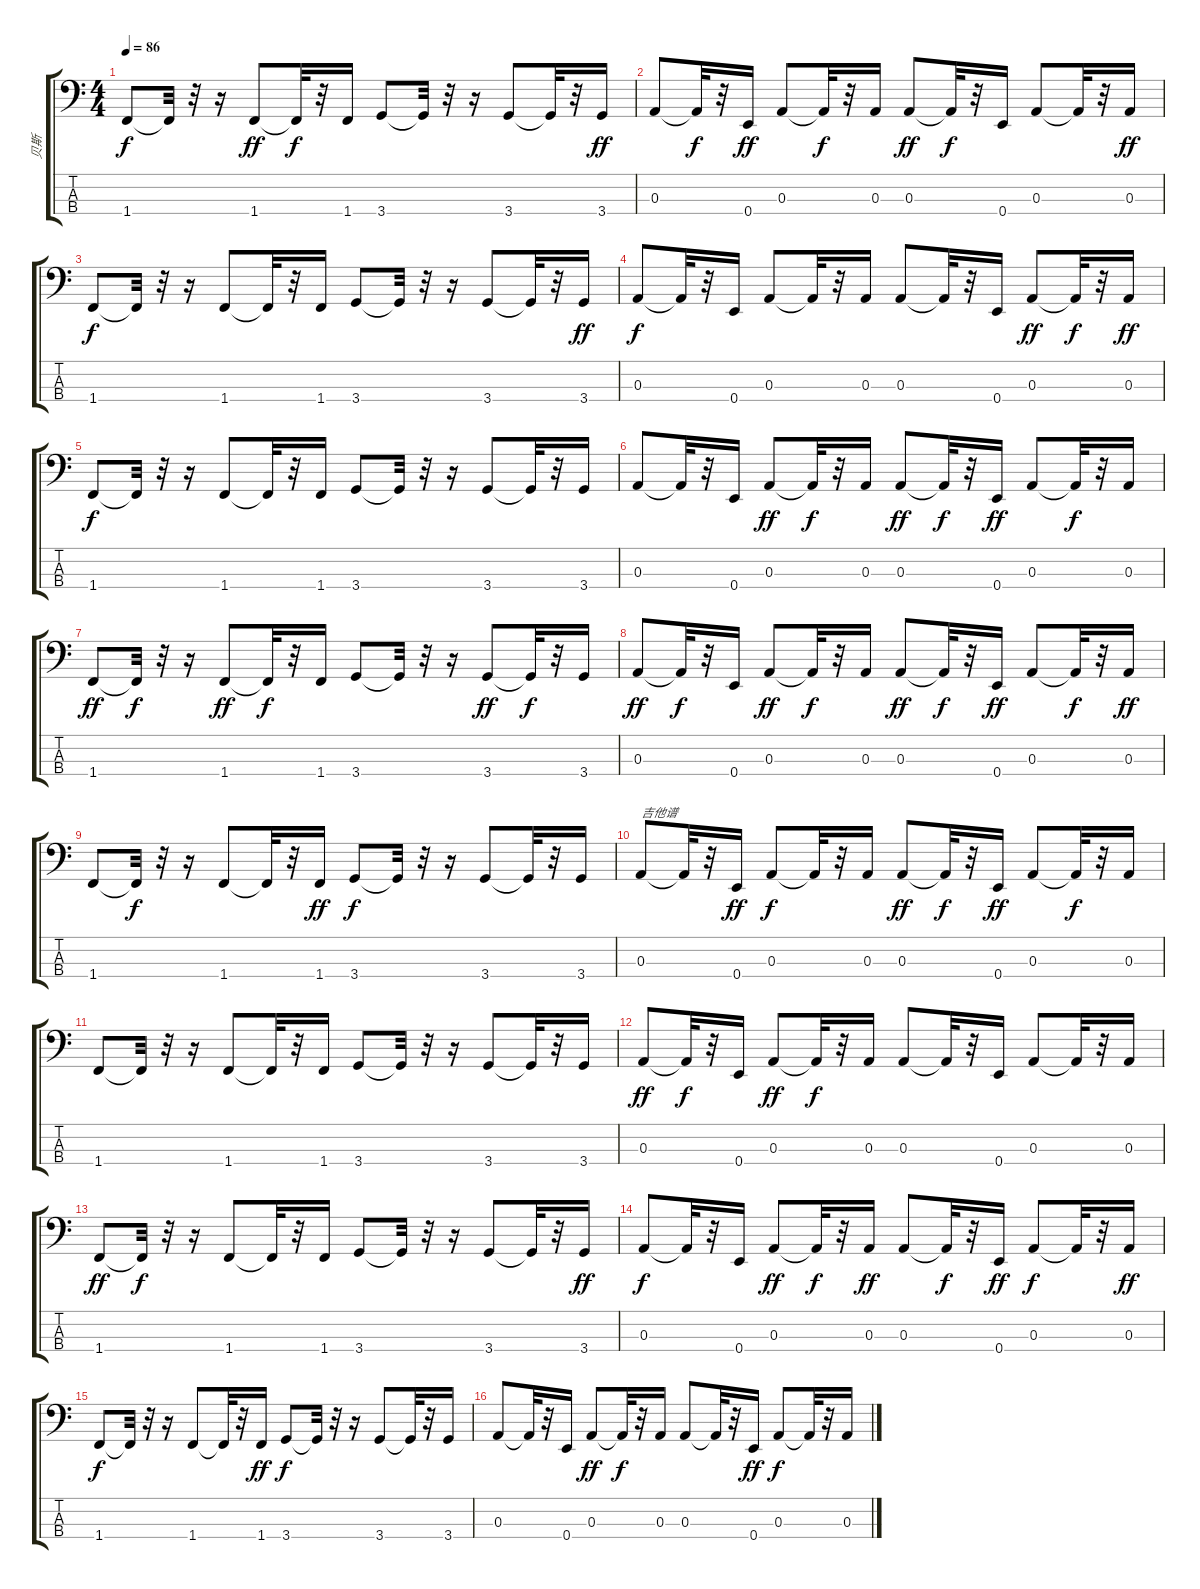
\track ("贝斯" "贝斯") {instrument electricbasspick}
\staff {score tabs}
\tuning (G2 D2 A1 E1) {hide}
\ts (4 4)
\tempo 86
\clef f4
\ks c
1.4.8{dy f} 1.4{t}.32 r.32 r.16 1.4.8{dy ff} 1.4{t}.32{dy f} r.32 1.4.16 3.4.8 3.4{t}.32 r.32 r.16 3.4.8 3.4{t}.32 r.32 3.4.16{dy ff} |
0.3.8 0.3{t}.32{dy f} r.32 0.4.16{dy ff} 0.3.8 0.3{t}.32{dy f} r.32 0.3.16 0.3.8{dy ff} 0.3{t}.32{dy f} r.32 0.4.16 0.3.8 0.3{t}.32 r.32 0.3.16{dy ff} |
1.4.8{dy f} 1.4{t}.32 r.32 r.16 1.4.8 1.4{t}.32 r.32 1.4.16 3.4.8 3.4{t}.32 r.32 r.16 3.4.8 3.4{t}.32 r.32 3.4.16{dy ff} |
0.3.8{dy f} 0.3{t}.32 r.32 0.4.16 0.3.8 0.3{t}.32 r.32 0.3.16 0.3.8 0.3{t}.32 r.32 0.4.16 0.3.8{dy ff} 0.3{t}.32{dy f} r.32 0.3.16{dy ff} |
1.4.8{dy f} 1.4{t}.32 r.32 r.16 1.4.8 1.4{t}.32 r.32 1.4.16 3.4.8 3.4{t}.32 r.32 r.16 3.4.8 3.4{t}.32 r.32 3.4.16 |
0.3.8 0.3{t}.32 r.32 0.4.16 0.3.8{dy ff} 0.3{t}.32{dy f} r.32 0.3.16 0.3.8{dy ff} 0.3{t}.32{dy f} r.32 0.4.16{dy ff} 0.3.8 0.3{t}.32{dy f} r.32 0.3.16 |
1.4.8{dy ff} 1.4{t}.32{dy f} r.32 r.16 1.4.8{dy ff} 1.4{t}.32{dy f} r.32 1.4.16 3.4.8 3.4{t}.32 r.32 r.16 3.4.8{dy ff} 3.4{t}.32{dy f} r.32 3.4.16 |
0.3.8{dy ff} 0.3{t}.32{dy f} r.32 0.4.16 0.3.8{dy ff} 0.3{t}.32{dy f} r.32 0.3.16 0.3.8{dy ff} 0.3{t}.32{dy f} r.32 0.4.16{dy ff} 0.3.8 0.3{t}.32{dy f} r.32 0.3.16{dy ff} |
1.4.8 1.4{t}.32{dy f} r.32 r.16 1.4.8 1.4{t}.32 r.32 1.4.16{dy ff} 3.4.8{dy f} 3.4{t}.32 r.32 r.16 3.4.8 3.4{t}.32 r.32 3.4.16 |
0.3.8{txt "吉他谱"} 0.3{t}.32 r.32 0.4.16{dy ff} 0.3.8{dy f} 0.3{t}.32 r.32 0.3.16 0.3.8{dy ff} 0.3{t}.32{dy f} r.32 0.4.16{dy ff} 0.3.8 0.3{t}.32{dy f} r.32 0.3.16 |
1.4.8 1.4{t}.32 r.32 r.16 1.4.8 1.4{t}.32 r.32 1.4.16 3.4.8 3.4{t}.32 r.32 r.16 3.4.8 3.4{t}.32 r.32 3.4.16 |
0.3.8{dy ff} 0.3{t}.32{dy f} r.32 0.4.16 0.3.8{dy ff} 0.3{t}.32{dy f} r.32 0.3.16 0.3.8 0.3{t}.32 r.32 0.4.16 0.3.8 0.3{t}.32 r.32 0.3.16 |
1.4.8{dy ff} 1.4{t}.32{dy f} r.32 r.16 1.4.8 1.4{t}.32 r.32 1.4.16 3.4.8 3.4{t}.32 r.32 r.16 3.4.8 3.4{t}.32 r.32 3.4.16{dy ff} |
0.3.8{dy f} 0.3{t}.32 r.32 0.4.16 0.3.8{dy ff} 0.3{t}.32{dy f} r.32 0.3.16{dy ff} 0.3.8 0.3{t}.32{dy f} r.32 0.4.16{dy ff} 0.3.8{dy f} 0.3{t}.32 r.32 0.3.16{dy ff} |
1.4.8{dy f} 1.4{t}.32 r.32 r.16 1.4.8 1.4{t}.32 r.32 1.4.16{dy ff} 3.4.8{dy f} 3.4{t}.32 r.32 r.16 3.4.8 3.4{t}.32 r.32 3.4.16 |
0.3.8 0.3{t}.32 r.32 0.4.16 0.3.8{dy ff} 0.3{t}.32{dy f} r.32 0.3.16 0.3.8 0.3{t}.32 r.32 0.4.16{dy ff} 0.3.8{dy f} 0.3{t}.32 r.32 0.3.16
